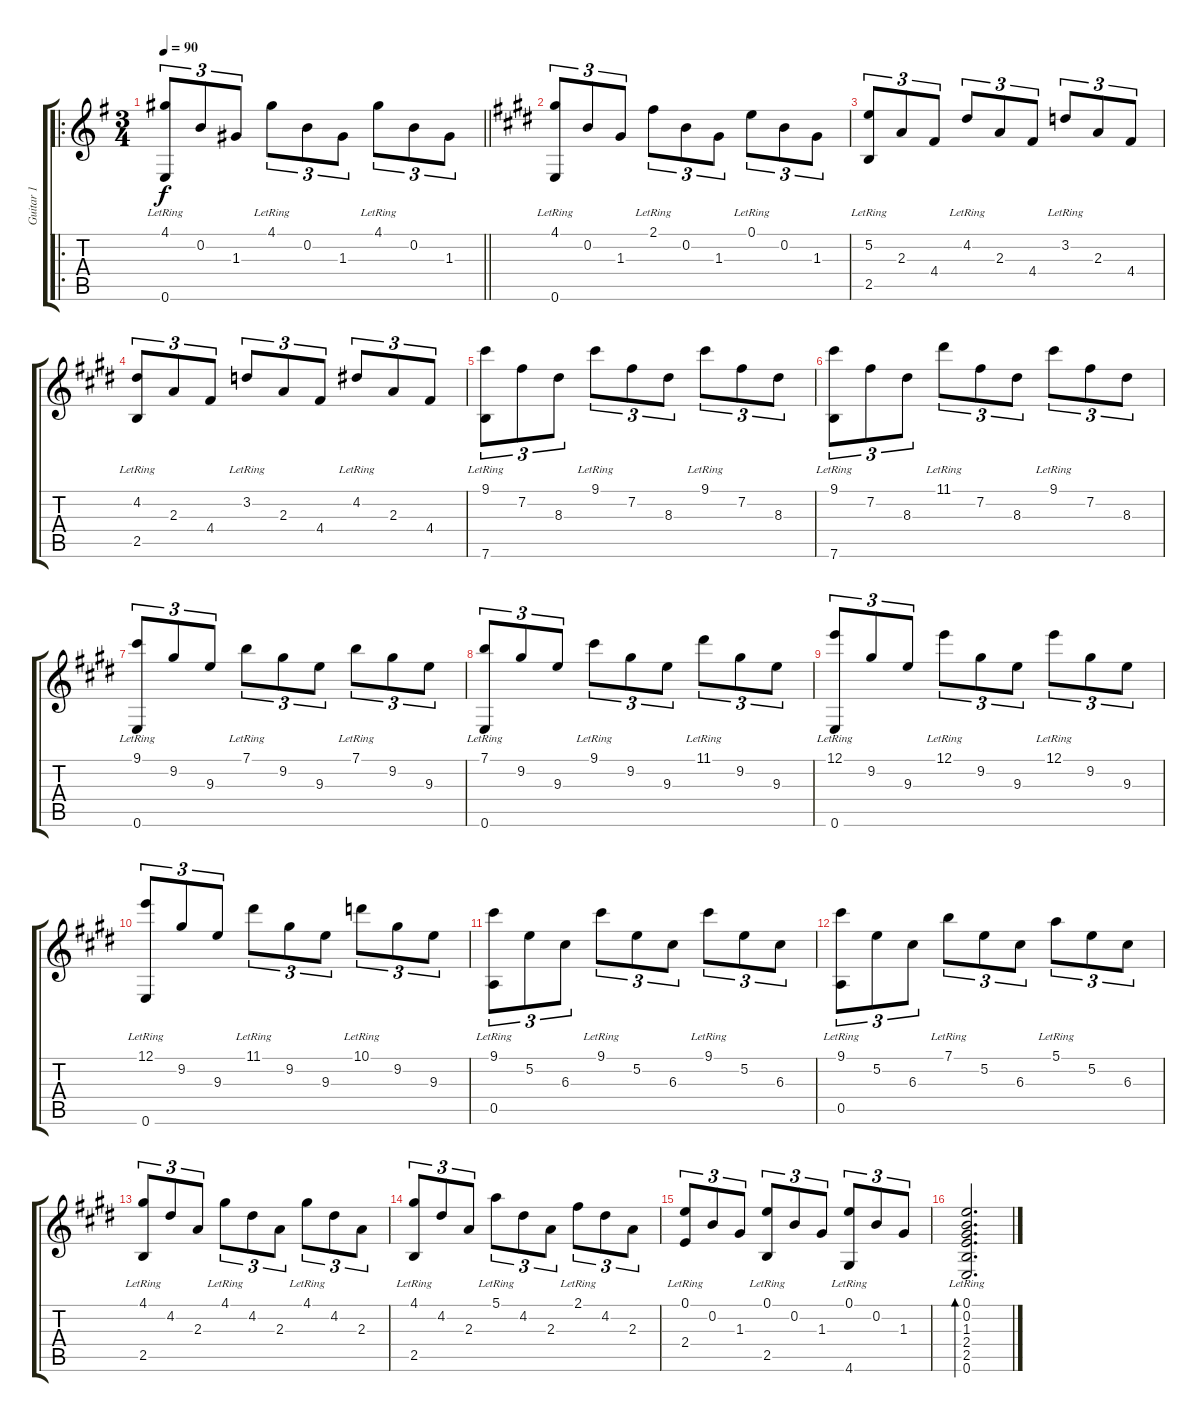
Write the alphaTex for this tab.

\track ("Guitar 1" "Guitar 1") {instrument acousticguitarsteel}
\staff {score tabs}
\tuning (E4 B3 G3 D3 A2 E2) {hide}
\ro
\ts (3 4)
\tempo 90
\clef g2
\barLineRight lightlight
\ks g
(4.1{lr} 0.6{lr}).8{tu (3 2) dy f} 0.2.8{tu (3 2)} 1.3.8{tu (3 2)} 4.1{lr}.8{tu (3 2)} 0.2.8{tu (3 2)} 1.3.8{tu (3 2)} 4.1{lr}.8{tu (3 2)} 0.2.8{tu (3 2)} 1.3.8{tu (3 2)} |
\ks e
(4.1{lr} 0.6{lr}).8{tu (3 2)} 0.2.8{tu (3 2)} 1.3.8{tu (3 2)} 2.1{lr}.8{tu (3 2)} 0.2.8{tu (3 2)} 1.3.8{tu (3 2)} 0.1{lr}.8{tu (3 2)} 0.2.8{tu (3 2)} 1.3.8{tu (3 2)} |
(5.2{lr} 2.5{lr}).8{tu (3 2)} 2.3.8{tu (3 2)} 4.4.8{tu (3 2)} 4.2{lr}.8{tu (3 2)} 2.3.8{tu (3 2)} 4.4.8{tu (3 2)} 3.2{lr}.8{tu (3 2)} 2.3.8{tu (3 2)} 4.4.8{tu (3 2)} |
(4.2{lr} 2.5{lr}).8{tu (3 2)} 2.3.8{tu (3 2)} 4.4.8{tu (3 2)} 3.2{lr}.8{tu (3 2)} 2.3.8{tu (3 2)} 4.4.8{tu (3 2)} 4.2{lr}.8{tu (3 2)} 2.3.8{tu (3 2)} 4.4.8{tu (3 2)} |
(9.1{lr} 7.6{lr}).8{tu (3 2)} 7.2.8{tu (3 2)} 8.3.8{tu (3 2)} 9.1{lr}.8{tu (3 2)} 7.2.8{tu (3 2)} 8.3.8{tu (3 2)} 9.1{lr}.8{tu (3 2)} 7.2.8{tu (3 2)} 8.3.8{tu (3 2)} |
(9.1{lr} 7.6{lr}).8{tu (3 2)} 7.2.8{tu (3 2)} 8.3.8{tu (3 2)} 11.1{lr}.8{tu (3 2)} 7.2.8{tu (3 2)} 8.3.8{tu (3 2)} 9.1{lr}.8{tu (3 2)} 7.2.8{tu (3 2)} 8.3.8{tu (3 2)} |
(9.1{lr} 0.6{lr}).8{tu (3 2)} 9.2.8{tu (3 2)} 9.3.8{tu (3 2)} 7.1{lr}.8{tu (3 2)} 9.2.8{tu (3 2)} 9.3.8{tu (3 2)} 7.1{lr}.8{tu (3 2)} 9.2.8{tu (3 2)} 9.3.8{tu (3 2)} |
(7.1{lr} 0.6{lr}).8{tu (3 2)} 9.2.8{tu (3 2)} 9.3.8{tu (3 2)} 9.1{lr}.8{tu (3 2)} 9.2.8{tu (3 2)} 9.3.8{tu (3 2)} 11.1{lr}.8{tu (3 2)} 9.2.8{tu (3 2)} 9.3.8{tu (3 2)} |
(12.1{lr} 0.6{lr}).8{tu (3 2)} 9.2.8{tu (3 2)} 9.3.8{tu (3 2)} 12.1{lr}.8{tu (3 2)} 9.2.8{tu (3 2)} 9.3.8{tu (3 2)} 12.1{lr}.8{tu (3 2)} 9.2.8{tu (3 2)} 9.3.8{tu (3 2)} |
(12.1{lr} 0.6{lr}).8{tu (3 2)} 9.2.8{tu (3 2)} 9.3.8{tu (3 2)} 11.1{lr}.8{tu (3 2)} 9.2.8{tu (3 2)} 9.3.8{tu (3 2)} 10.1{lr}.8{tu (3 2)} 9.2.8{tu (3 2)} 9.3.8{tu (3 2)} |
(9.1{lr} 0.5{lr}).8{tu (3 2)} 5.2.8{tu (3 2)} 6.3.8{tu (3 2)} 9.1{lr}.8{tu (3 2)} 5.2.8{tu (3 2)} 6.3.8{tu (3 2)} 9.1{lr}.8{tu (3 2)} 5.2.8{tu (3 2)} 6.3.8{tu (3 2)} |
(9.1{lr} 0.5{lr}).8{tu (3 2)} 5.2.8{tu (3 2)} 6.3.8{tu (3 2)} 7.1{lr}.8{tu (3 2)} 5.2.8{tu (3 2)} 6.3.8{tu (3 2)} 5.1{lr}.8{tu (3 2)} 5.2.8{tu (3 2)} 6.3.8{tu (3 2)} |
(4.1{lr} 2.5{lr}).8{tu (3 2)} 4.2.8{tu (3 2)} 2.3.8{tu (3 2)} 4.1{lr}.8{tu (3 2)} 4.2.8{tu (3 2)} 2.3.8{tu (3 2)} 4.1{lr}.8{tu (3 2)} 4.2.8{tu (3 2)} 2.3.8{tu (3 2)} |
(4.1{lr} 2.5{lr}).8{tu (3 2)} 4.2.8{tu (3 2)} 2.3.8{tu (3 2)} 5.1{lr}.8{tu (3 2)} 4.2.8{tu (3 2)} 2.3.8{tu (3 2)} 2.1{lr}.8{tu (3 2)} 4.2.8{tu (3 2)} 2.3.8{tu (3 2)} |
(0.1{lr} 2.4{lr}).8{tu (3 2)} 0.2.8{tu (3 2)} 1.3.8{tu (3 2)} (0.1{lr} 2.5{lr}).8{tu (3 2)} 0.2.8{tu (3 2)} 1.3.8{tu (3 2)} (0.1{lr} 4.6{lr}).8{tu (3 2)} 0.2.8{tu (3 2)} 1.3.8{tu (3 2)} |
(0.1{lr} 0.2 1.3 2.4 2.5 0.6).2{d bd 120}
